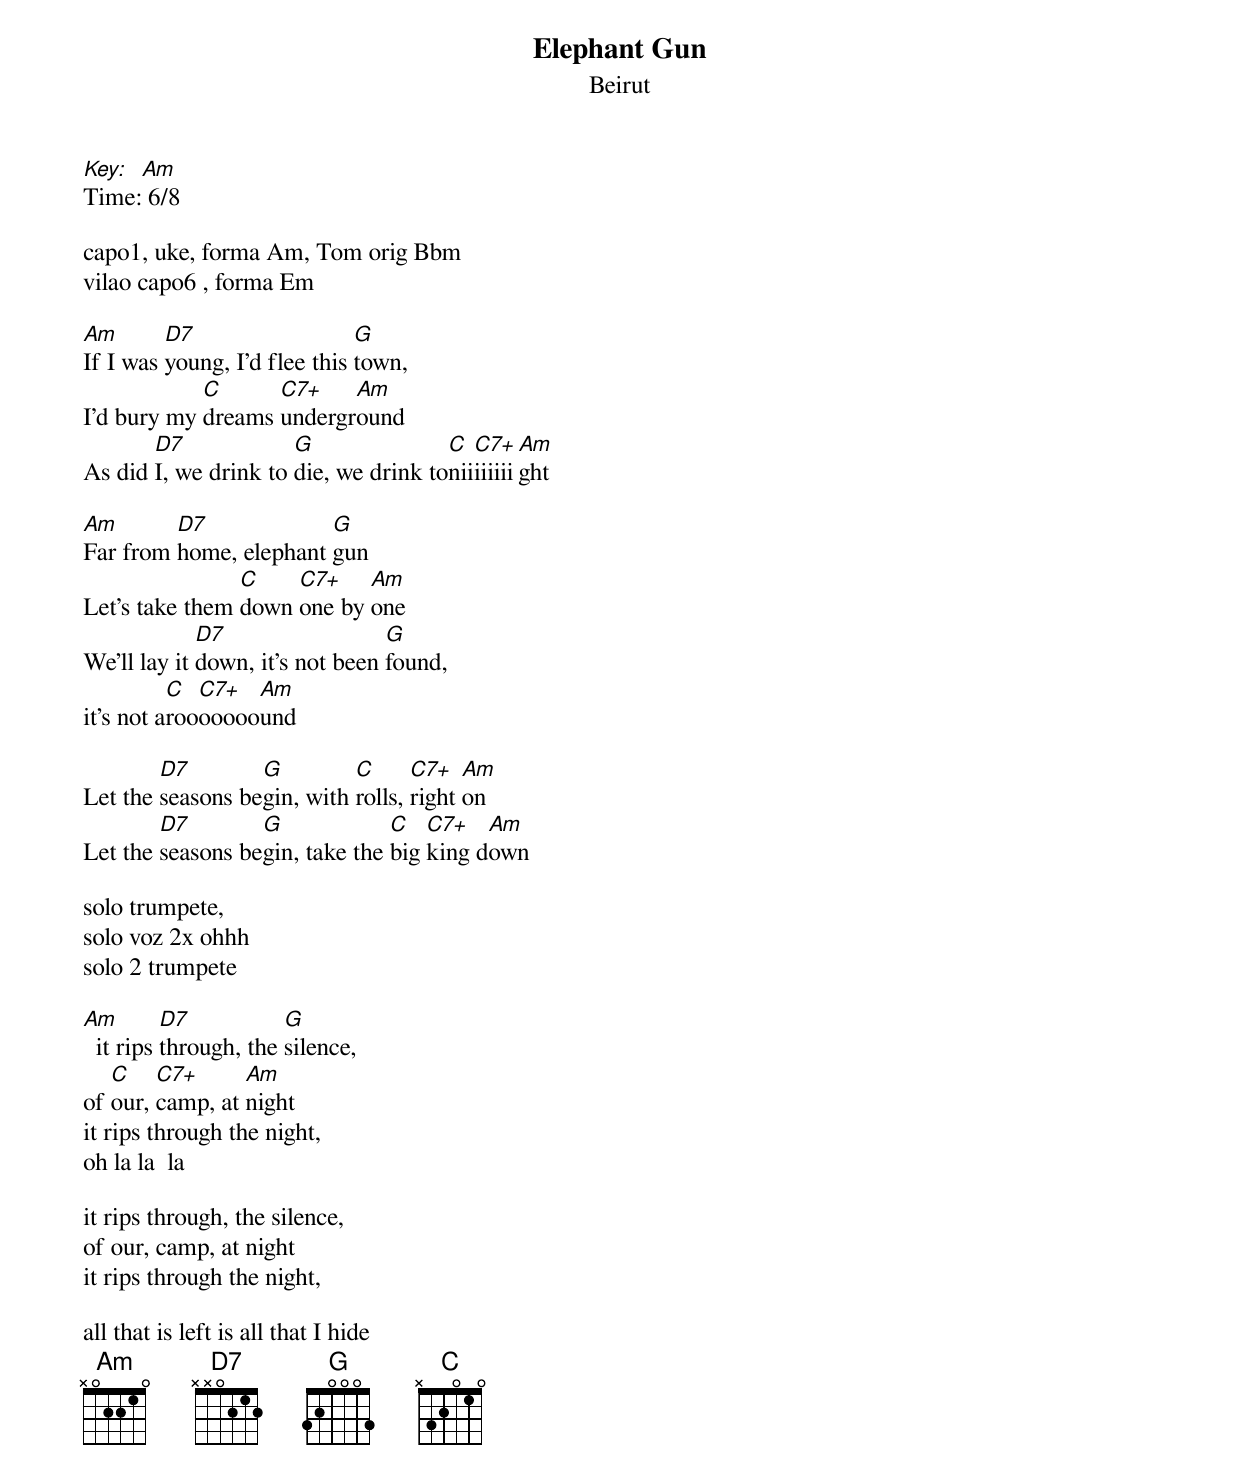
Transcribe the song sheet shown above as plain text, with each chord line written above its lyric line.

Elephant Gun
Beirut
Key: Am
Time: 6/8

capo1, uke, forma Am, Tom orig Bbm
vilao capo6 , forma Em

Am       D7                   G
If I was young, I'd flee this town,
            C      C7+    Am
I'd bury my dreams underground
       D7             G               C  C7+   Am
As did I, we drink to die, we drink toniiiiiiiight

Am       D7             G
Far from home, elephant gun
                C    C7+    Am
Let's take them down one by one
             D7                  G
We'll lay it down, it's not been found,
          C  C7+  Am
it's not arooooooound

        D7        G         C      C7+   Am
Let the seasons begin, with rolls, right on
        D7        G             C   C7+   Am
Let the seasons begin, take the big king down

solo trumpete,
solo voz 2x ohhh
solo 2 trumpete

Am        D7           G
  it rips through, the silence,
   C    C7+      Am
of our, camp, at night
it rips through the night,
oh la la  la

it rips through, the silence,
of our, camp, at night
it rips through the night,

all that is left is all that I hide
